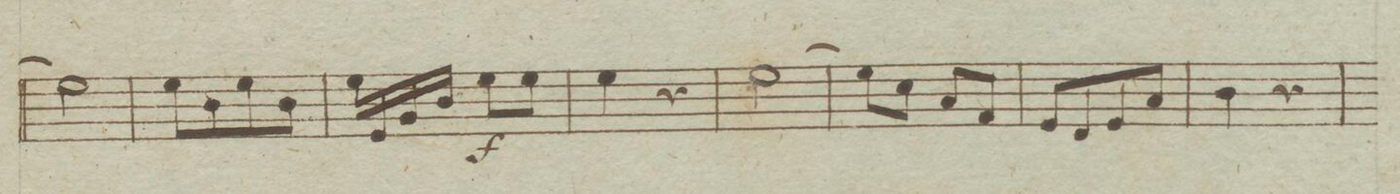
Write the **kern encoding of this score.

**kern
*I"Violon e Violoncello
*clefF4
*k[f#]
*met(c)
*M2/4
2G\]
=91
8G\L
8D\
8G\
8D\J
=92
16G\LL
16GG/
16BB/
16D/JJ
8G\L
8G\J
=93
4G\
4r
=94
[2G\
=95
8G\L]
8E\J
8C/L
8AA/J
=96
8GG/L
8FF#/
8GG/
8C/J
=97
4D\
4r
=98
*-
